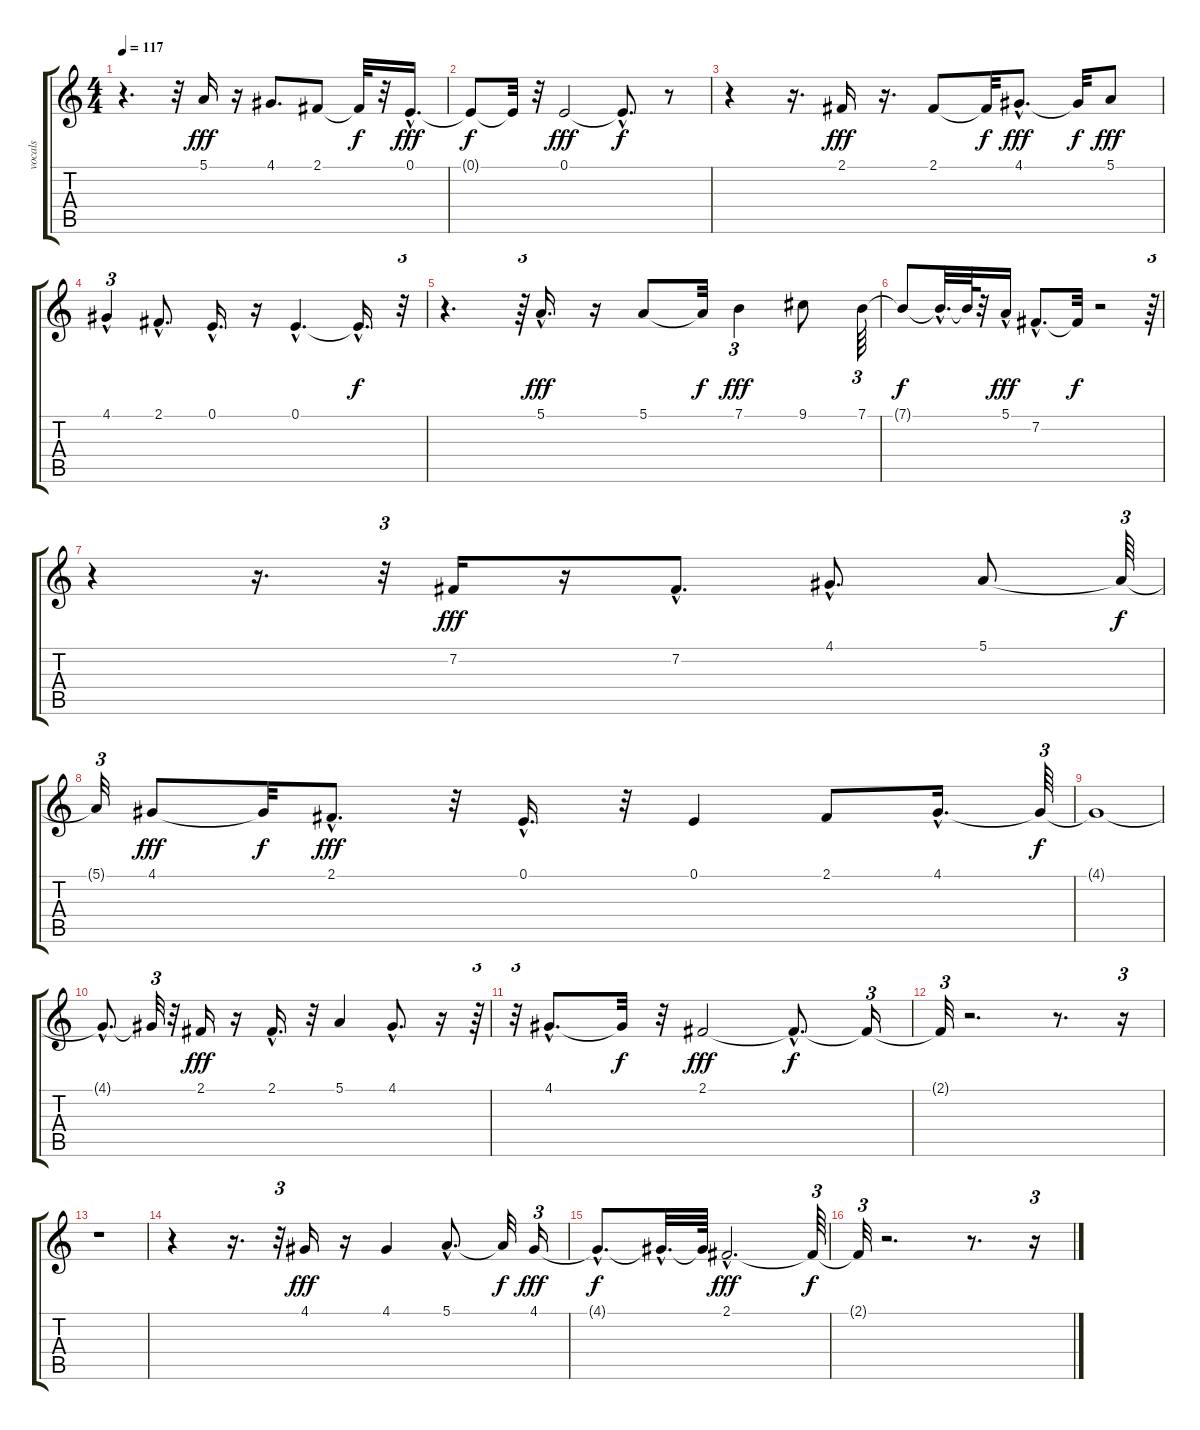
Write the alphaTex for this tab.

\track ("vocals" "vocals") {instrument lead2sawtooth}
\staff {score tabs}
\tuning (E4 B3 G3 D3 A2 E2) {hide}
\ts (4 4)
\tempo 117
\clef g2
\ks c
r.4{d dy f} r.32 5.1.16{dy fff} r.16 4.1.8{d} 2.1.8 2.1{t}.32{dy f} r.32 0.1{hac}.16{d dy fff} |
0.1{t}.8{dy f} 0.1{t}.32 r.32 0.1.2{dy fff} 0.1{hac t}.8{d dy f} r.8 |
r.4 r.16{d} 2.1.16{dy fff} r.16{d} 2.1.8 2.1{t}.32{dy f} 4.1{hac}.8{d dy fff} 4.1{t}.32{dy f} 5.1.8{dy fff} |
4.1{hac}.4{tu (3 2)} 2.1{hac}.8{d} 0.1{hac}.16{d} r.16 0.1{hac}.4{d} 0.1{hac t}.16{d dy f} r.32{tu (3 2)} |
r.4{d} r.64{tu (3 2)} 5.1{hac}.16{d dy fff} r.16 5.1.8 5.1{t}.32{dy f} 7.1.4{tu (3 2) dy fff} 9.1.8 7.1.64{tu (3 2)} |
7.1{t}.8{dy f} 7.1{hac t}.32{d} 7.1{t}.64 r.32 5.1{hac}.16{dy fff} 7.2{hac}.8{d} 7.2{t}.32{dy f} r.2 r.64{tu (3 2)} |
r.4 r.16{d} r.32{tu (3 2)} 7.2.16{dy fff} r.16 7.2{hac}.8{d} 4.1{hac}.8{d} 5.1.8 5.1{t}.64{tu (3 2) dy f} |
5.1{t}.32{tu (3 2)} 4.1.8{dy fff} 4.1{t}.32{dy f} 2.1{hac}.8{d dy fff} r.32 0.1{hac}.16{d} r.32 0.1.4 2.1.8 4.1{hac}.16{d} 4.1{t}.64{tu (3 2) dy f} |
4.1{t}.1 |
4.1{hac t}.8{d} 4.1{t}.32{tu (3 2)} r.32 2.1.16{dy fff} r.16 2.1{hac}.16{d} r.32 5.1.4 4.1{hac}.8{d} r.16 r.64{tu (3 2)} |
r.32{tu (3 2)} 4.1{hac}.8{d} 4.1{t}.32{dy f} r.32 2.1.2{dy fff} 2.1{hac t}.8{d dy f} 2.1{t}.16{tu (3 2)} |
2.1{t}.32{tu (3 2)} r.2{d} r.8{d} r.16{tu (3 2)} |
r.1 |
r.4 r.16{d} r.32{tu (3 2)} 4.1.16{dy fff} r.16 4.1.4 5.1{hac}.8{d} 5.1{t}.32{dy f} 4.1.16{tu (3 2) dy fff} |
4.1{hac t}.8{d dy f} 4.1{hac t}.32{d} 4.1{t}.64 2.1{hac}.2{d dy fff} 2.1{t}.64{tu (3 2) dy f} |
2.1{t}.32{tu (3 2)} r.2{d} r.8{d} r.16{tu (3 2)}
